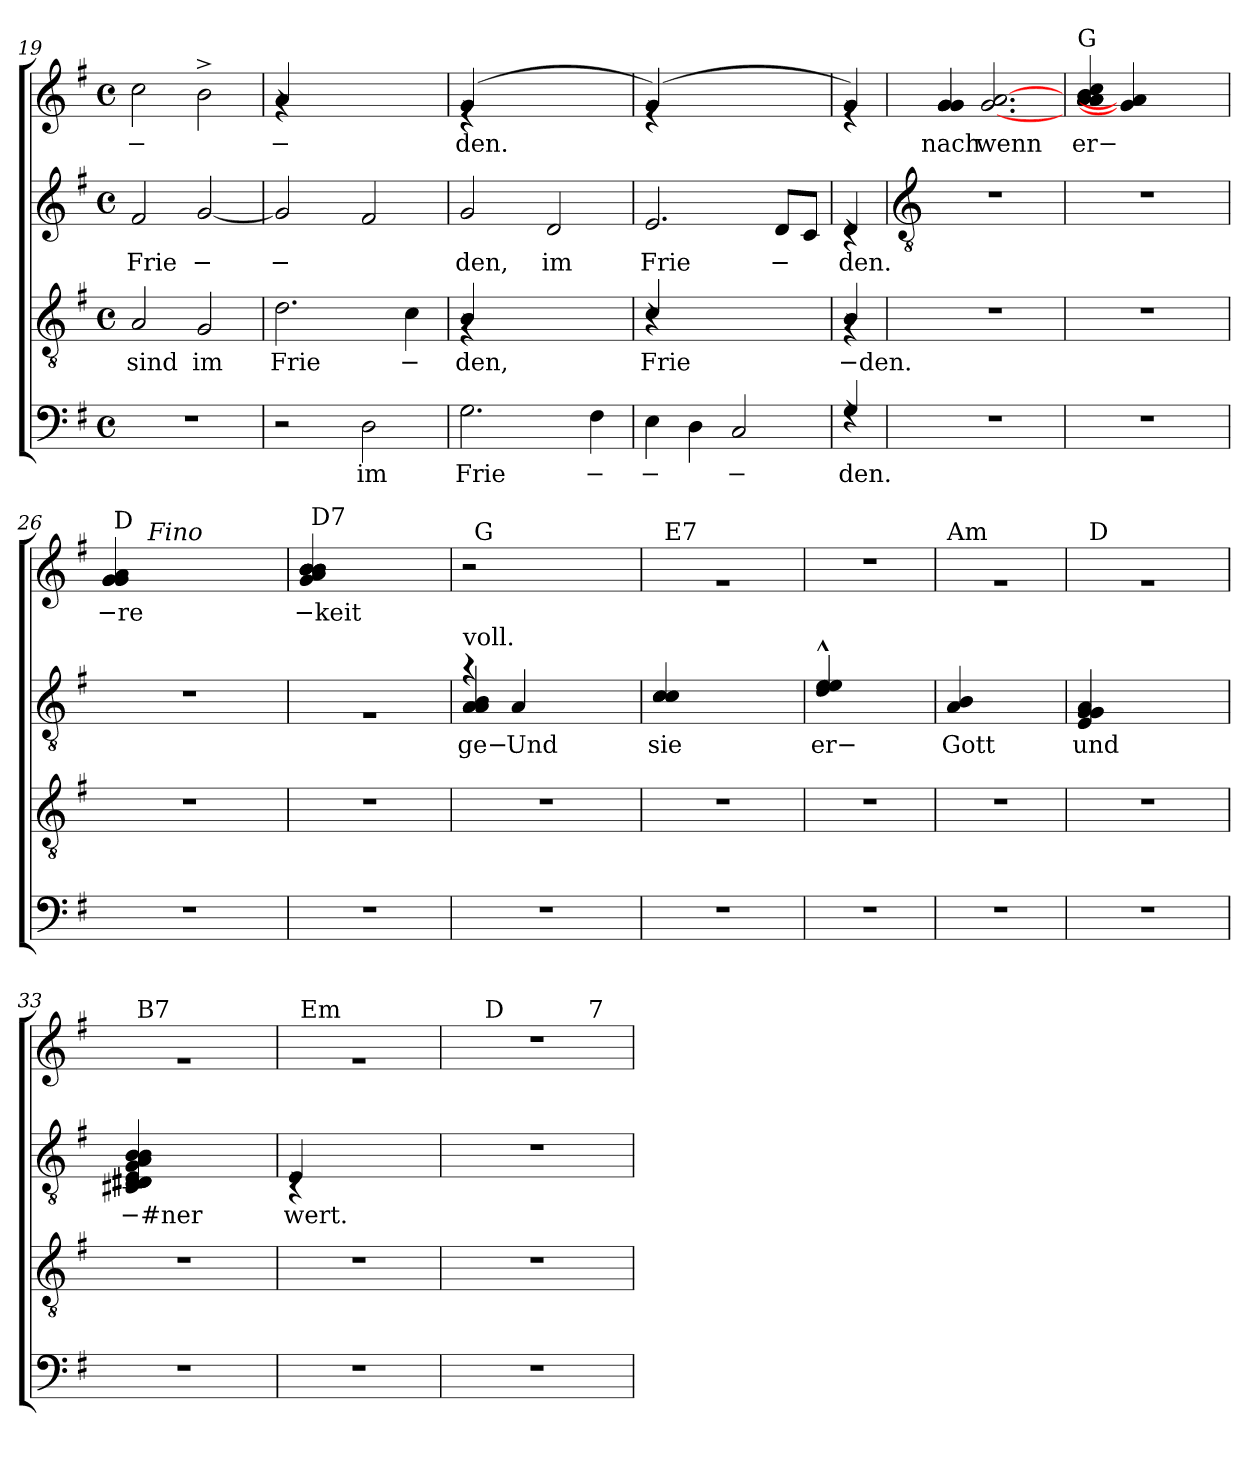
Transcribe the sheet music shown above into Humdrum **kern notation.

**kern	**text	**kern	**text	**kern	**text	**kern	**text
*part4	*part4	*part3	*part3	*part2	*part2	*part1	*part1
*staff4	*staff4	*staff3	*staff3	*staff2	*staff2	*staff1	*staff1
*clefF4	*	*clefGv2	*	*clefG2	*	*clefG2	*
*k[f#]	*	*k[f#]	*	*k[f#]	*	*k[f#]	*
*G:	*	*G:	*	*G:	*	*G:	*
*M4/4	*	*M4/4	*	*M4/4	*	*M4/4	*
*met(c)	*	*met(c)	*	*met(c)	*	*met(c)	*
=19	=19	=19	=19	=19	=19	=19	=19
!	!	!	!LO:LY:b	!	!LO:LY:b	!	!LO:LY:b
1r	.	2A/	sind	2f#/	Frie	2cc\	−
!	!	!	!LO:LY:b	!	!LO:LY:b	!	!
.	.	2G/	im	[<2g/	−	2b>^>\	.
=20	=20	=20	=20	=20	=20	=20	=20
!	!	!	!LO:LY:b	!	!LO:LY:b	!LO:N:head=solid	!LO:LY:b
*	*	*	*	*	*	*^	*
2r	.	2.d\	Frie	2g/]	−	4a>/	4rf	−
.	.	.	.	.	.	2.ryy	2.ryy	.
!	!LO:LY:b	!	!	!	!	!	!	!
2D\	im	.	.	2f#/	.	.	.	.
!	!	!	!LO:LY:b	!	!	!	!	!
.	.	4c\	−	.	.	.	.	.
=21	=21	=21	=21	=21	=21	=21	=21	=21
!	!LO:LY:b	!LO:N:head=solid	!LO:LY:b	!	!LO:LY:b	!LO:N:head=solid	!	!LO:LY:b
*	*	*^	*	*	*	*	*	*
2.G\	Frie	4B/	4rG	den,	2g/	den,	(<4g/	4re	den.
.	.	2.ryy	2.ryy	.	.	.	2.ryy	2.ryy	.
!	!	!	!	!	!	!LO:LY:b	!	!	!
.	.	.	.	.	2d/	im	.	.	.
!	!LO:LY:b	!	!	!	!	!	!	!	!
4F#\	−	.	.	.	.	.	.	.	.
=22	=22	=22	=22	=22	=22	=22	=22	=22	=22
!	!LO:LY:b	!LO:N:head=solid	!	!LO:LY:b	!	!LO:LY:b	!LO:N:head=solid	!	!
4E\	−	4c/	4rA	Frie	2.e/	Frie	(<4g/)	4re	.
4D\	.	2.ryy	2.ryy	.	.	.	2.ryy	2.ryy	.
!	!LO:LY:b	!	!	!	!	!	!	!	!
2C/	−	.	.	.	.	.	.	.	.
!	!	!	!	!	!	!LO:LY:b	!	!	!
.	.	.	.	.	8d/L	−	.	.	.
.	.	.	.	.	8c/J	.	.	.	.
=23	=23	=23	=23	=23	=23	=23	=23	=23	=23
!LO:N:head=solid	!LO:LY:b	!LO:N:head=solid	!	!LO:LY:b:rj	!LO:N:head=solid	!LO:LY:b	!LO:N:head=solid	!	!
*^	*	*	*	*	*^	*	*	*	*
4G/	4rE	den.	4B/	4rG	−den.	4d/	4rB	den.	4g/)	4re	.
*v	*v	*	*	*	*	*v	*v	*	*v	*v	*
*	*	*v	*v	*	*	*	*	*
!!LO:LB:g=z
=24!	=24!	=24!	=24!	=24!	=24!	=24!	=24!
*	*	*	*	*clefGv2	*	*	*
*^	*	*^	*	*^	*	*^	*
!	!	!	!	!	!	!LO:N:vis=1	!	!	!LO:N:n=3:head=solid	!	!LO:LY:b
*v	*v	*	*	*	*	*v	*v	*	*v	*v	*
*	*	*v	*v	*	*	*	*	*
1r	.	1r	.	1r	.	4g/ 4g/ 4g/	nach
!	!	!	!	!	!	!	!LO:LY:b
.	.	.	.	.	.	[2.g [2.a	wenn
=25	=25	=25	=25	=25	=25	=25	=25
!	!	!	!	!	!	!LO:TX:a:t=G	!
!	!	!	!	!	!	!LO:N:n=1:head=solid	!
!	!	!	!	!	!	!LO:N:n=2:head=solid	!
!	!	!	!	!	!	!LO:N:n=3:head=solid	!
!	!	!	!	!	!	!LO:N:n=4:head=solid	!
!	!	!	!	!	!	!LO:N:n=5:head=solid	!
!	!	!	!	!	!	!LO:N:n=6:head=solid	!
!	!	!	!	!	!	!LO:N:n=7:head=solid	!
!	!	!	!	!	!	!LO:N:n=8:head=solid	!LO:LY:b
1r	.	1r	.	1r	.	4a/ 4a/ 4a/ 4a/ 4a/ 4a/ 4b/ 4cc/	er−
.	.	.	.	.	.	4g] 4a]	.
.	.	.	.	.	.	2ryy	.
=26	=26	=26	=26	=26	=26	=26	=26
!	!	!	!	!	!	!LO:N:n=1:head=solid	!
!	!	!	!	!	!	!LO:N:n=2:head=solid	!
!	!	!	!	!	!	!LO:N:n=3:head=solid	!
!	!	!	!	!	!	!LO:N:n=4:head=solid	!LO:LY:b:rj
*	*	*	*	*	*	*^	*
*	*	*	*	*	*	*	*^	*
1r	.	1r	.	1r	.	4g/ 4g/ 4g/ 4a/	32ryy	8..ryy	−re
!	!	!	!	!	!	!	!LO:TX:a:t=D	!	!
.	.	.	.	.	.	.	2ryy	.	.
!	!	!	!	!	!	!	!	!LO:TX:a:i:t=Fino	!
.	.	.	.	.	.	.	.	2ryy	.
.	.	.	.	.	.	2.ryy	.	.	.
.	.	.	.	.	.	.	4...ryy	.	.
.	.	.	.	.	.	.	.	4ryy	.
.	.	.	.	.	.	.	.	32ryy	.
!!LO:LB:g=z
=27	=27	=27	=27	=27	=27	=27	=27	=27	=27
!	!	!	!	!LO:N:vis=1	!	!LO:N:n=1:head=solid	!	!	!
!	!	!	!	!	!	!LO:N:n=2:head=solid	!	!	!
!	!	!	!	!	!	!LO:N:n=3:head=solid	!	!	!
!	!	!	!	!	!	!LO:N:n=4:head=solid	!	!	!
!	!	!	!	!	!	!LO:N:n=5:head=solid	!	!	!
!	!	!	!	!	!	!LO:N:n=6:head=solid	!	!	!
!	!	!	!	!	!	!LO:N:n=7:head=solid	!	!	!LO:LY:b
*	*	*	*	*	*	*	*v	*v	*
1r	.	1r	.	1rA	.	4g/ 4a/ 4b/ 4b/ 4b/ 4b/ 4b/	32ryy	−keit
!	!	!	!	!	!	!	!LO:TX:a:t=D7	!
.	.	.	.	.	.	.	2ryy	.
.	.	.	.	.	.	2.ryy	.	.
.	.	.	.	.	.	.	4...ryy	.
=28	=28	=28	=28	=28	=28	=28	=28	=28
*	*	*	*	*^	*	*	*	*
!	!	!	!	!LO:TX:a:t=voll.	!	!	!	!	!
!	!	!	!	!	!LO:N:n=1:head=solid	!	!	!	!
!	!	!	!	!	!LO:N:n=2:head=solid	!	!	!	!
!	!	!	!	!	!LO:N:n=3:head=solid	!	!	!	!
!	!	!	!	!	!LO:N:n=4:head=solid	!LO:LY:b	!	!	!
1r	.	1r	.	4ra	4A/ 4A/ 4A/ 4B/	ge−	2r	32ryy	.
!	!	!	!	!	!	!	!	!LO:TX:a:t=G	!
.	.	.	.	.	.	.	.	2ryy	.
!	!	!	!	!LO:N:head=solid	!	!LO:LY:b	!	!	!
.	.	.	.	4A/	2ryy	Und	.	.	.
.	.	.	.	2ryy	.	.	2ryy	.	.
.	.	.	.	.	.	.	.	4...ryy	.
.	.	.	.	.	4ryy	.	.	.	.
=29	=29	=29	=29	=29	=29	=29	=29	=29	=29
!	!	!	!	!LO:N:n=1:head=solid	!	!	!	!	!
!	!	!	!	!LO:N:n=2:head=solid	!	!	!	!	!
!	!	!	!	!LO:N:n=3:head=solid	!	!	!	!	!
!	!	!	!	!LO:N:n=4:head=solid	!	!	!	!	!
!	!	!	!	!LO:N:n=5:head=solid	!	!LO:LY:b	!LO:N:vis=1	!	!
*	*	*	*	*v	*v	*	*	*	*
1r	.	1r	.	4c/ 4c/ 4c/ 4c/ 4c/	sie	1ra	32ryy	.
!	!	!	!	!	!	!	!LO:TX:a:t=E7	!
.	.	.	.	.	.	.	2ryy	.
.	.	.	.	2.ryy	.	.	.	.
.	.	.	.	.	.	.	4...ryy	.
!!LO:LB:g=z
=30	=30	=30	=30	=30	=30	=30	=30	=30
!	!	!	!	!LO:N:n=1:head=solid	!	!	!	!
!	!	!	!	!LO:N:n=2:head=solid	!	!	!	!
!	!	!	!	!LO:N:n=3:head=solid	!LO:LY:b	!	!	!
*	*	*	*	*	*	*v	*v	*
1r	.	1r	.	4d/^^> 4e/^^> 4e/^^>	er−	1r	.
.	.	.	.	2.ryy	.	.	.
=31	=31	=31	=31	=31	=31	=31	=31
!	!	!	!	!	!	!LO:TX:a:t=Am	!
!	!	!	!	!LO:N:n=1:head=solid	!	!	!
!	!	!	!	!LO:N:n=2:head=solid	!LO:LY:b:rj	!LO:N:vis=1	!
1r	.	1r	.	4A/ 4B/	Gott	1ra	.
.	.	.	.	2.ryy	.	.	.
=32	=32	=32	=32	=32	=32	=32	=32
!	!	!	!	!LO:N:n=2:head=solid	!	!	!
!	!	!	!	!LO:N:n=3:head=solid	!LO:LY:b	!LO:N:vis=1	!
*	*	*	*	*	*	*^	*
1r	.	1r	.	4E/ 4G/ 4G/ 4A/	und	1ra	32ryy	.
!	!	!	!	!	!	!	!LO:TX:a:t=D	!
.	.	.	.	.	.	.	2ryy	.
.	.	.	.	2.ryy	.	.	.	.
.	.	.	.	.	.	.	4...ryy	.
=33	=33	=33	=33	=33	=33	=33	=33	=33
!	!	!	!	!LO:N:n=5:head=solid	!LO:LY:b	!LO:N:vis=1	!	!
1r	.	1r	.	4C#X/ 4D#X/ 4D#/ 4D#/ 4E/ 4G/ 4A/ 4B/ 4B/	−#ner	1ra	32ryy	.
!	!	!	!	!	!	!	!LO:TX:a:t=B7	!
.	.	.	.	.	.	.	2ryy	.
.	.	.	.	2.ryy	.	.	.	.
.	.	.	.	.	.	.	4...ryy	.
=34	=34	=34	=34	=34	=34	=34	=34	=34
!	!	!	!	!LO:N:head=solid	!LO:LY:b	!LO:N:vis=1	!	!
*	*	*	*	*^	*	*	*	*
1r	.	1r	.	4E/	4rC	wert.	1ra	32ryy	.
!	!	!	!	!	!	!	!	!LO:TX:a:t=Em	!
.	.	.	.	.	.	.	.	2ryy	.
.	.	.	.	2.ryy	2.ryy	.	.	.	.
.	.	.	.	.	.	.	.	4...ryy	.
*	*	*	*	*v	*v	*	*	*	*
=35	=35	=35	=35	=35	=35	=35	=35	=35
*	*	*	*	*	*	*	*^	*
1r	.	1r	.	1r	.	1r	8..ryy	2ryy	.
!	!	!	!	!	!	!	!LO:TX:a:t=D	!	!
.	.	.	.	.	.	.	2ryy	.	.
.	.	.	.	.	.	.	.	4ryy	.
.	.	.	.	.	.	.	4ryy	.	.
.	.	.	.	.	.	.	.	32ryy	.
!	!	!	!	!	!	!	!	!LO:TX:a:t=7	!
.	.	.	.	.	.	.	.	8..ryy	.
.	.	.	.	.	.	.	32ryy	.	.
*	*	*	*	*	*	*v	*v	*v	*
=	=	=	=	=	=	=	=
*-	*-	*-	*-	*-	*-	*-	*-
